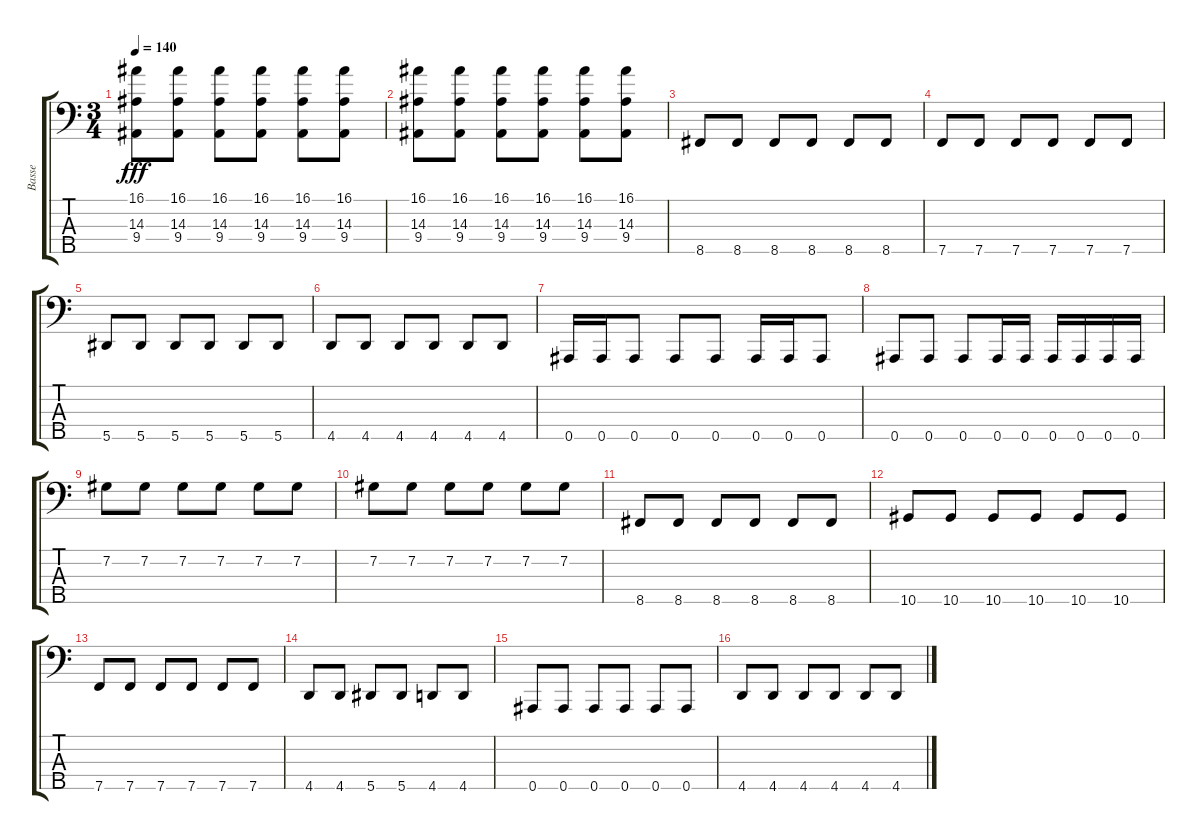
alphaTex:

\track ("Basse" "Basse") {instrument electricbasspick}
\staff {score tabs}
\tuning (Gb2 Db2 Ab1 Db1 Bb0) {hide}
\ts (3 4)
\tempo 140
\clef f4
\ks c
(16.1 14.3 9.4).8{dy fff} (16.1 14.3 9.4).8 (16.1 14.3 9.4).8 (16.1 14.3 9.4).8 (16.1 14.3 9.4).8 (16.1 14.3 9.4).8 |
(16.1 14.3 9.4).8 (16.1 14.3 9.4).8 (16.1 14.3 9.4).8 (16.1 14.3 9.4).8 (16.1 14.3 9.4).8 (16.1 14.3 9.4).8 |
8.5.8 8.5.8 8.5.8 8.5.8 8.5.8 8.5.8 |
7.5.8 7.5.8 7.5.8 7.5.8 7.5.8 7.5.8 |
5.5.8 5.5.8 5.5.8 5.5.8 5.5.8 5.5.8 |
4.5.8 4.5.8 4.5.8 4.5.8 4.5.8 4.5.8 |
0.5.16 0.5.16 0.5.8 0.5.8 0.5.8 0.5.16 0.5.16 0.5.8 |
0.5.8 0.5.8 0.5.8 0.5.16 0.5.16 0.5.16 0.5.16 0.5.16 0.5.16 |
7.2.8 7.2.8 7.2.8 7.2.8 7.2.8 7.2.8 |
7.2.8 7.2.8 7.2.8 7.2.8 7.2.8 7.2.8 |
8.5.8 8.5.8 8.5.8 8.5.8 8.5.8 8.5.8 |
10.5.8 10.5.8 10.5.8 10.5.8 10.5.8 10.5.8 |
7.5.8 7.5.8 7.5.8 7.5.8 7.5.8 7.5.8 |
4.5.8 4.5.8 5.5.8 5.5.8 4.5.8 4.5.8 |
0.5.8 0.5.8 0.5.8 0.5.8 0.5.8 0.5.8 |
4.5.8 4.5.8 4.5.8 4.5.8 4.5.8 4.5.8
